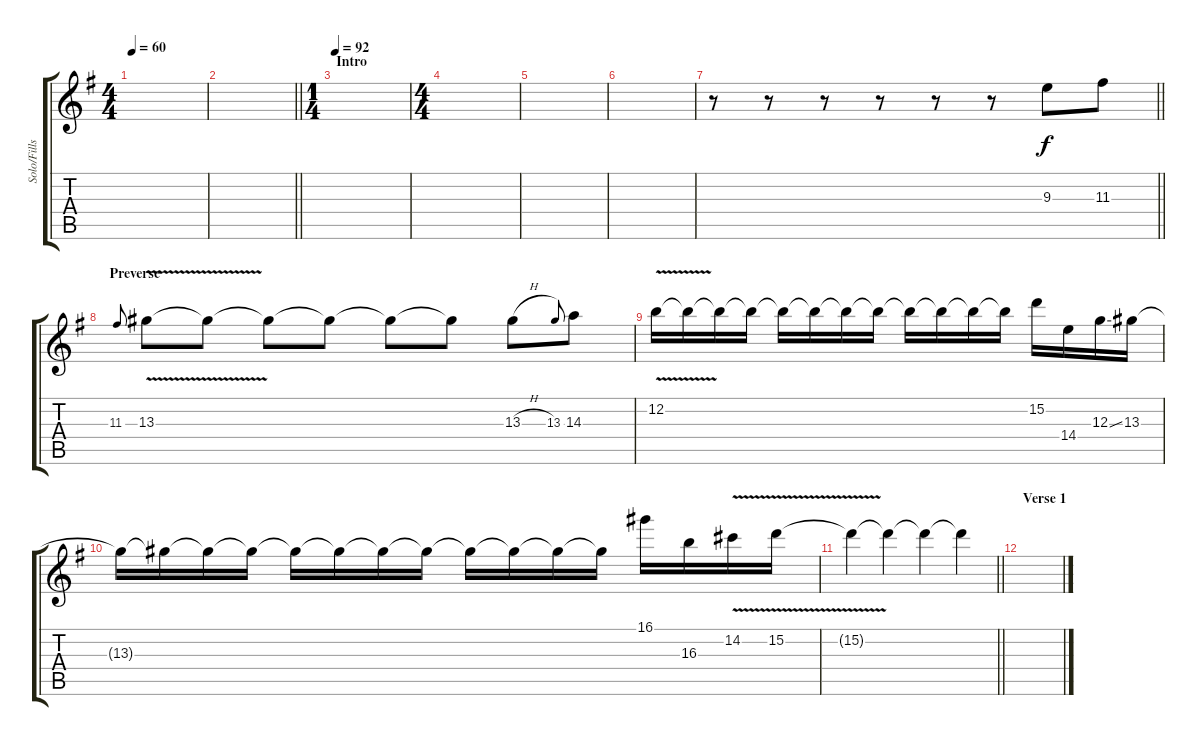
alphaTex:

\track ("Solo/Fills" "Solo/Fills") {mute instrument overdrivenguitar}
\staff {score tabs}
\tuning (E4 B3 G3 D3 A2 E2) {hide}
\ts (4 4)
\tempo 60
\clef g2
\ks g
|
\barLineRight lightlight
|
\ts (1 4)
\section ("" "Intro")
\tempo 92
|
\ts (4 4)
|
|
|
\barLineRight lightlight
r.8 r.8 r.8 r.8 r.8 r.8 9.3.8 11.3.8 |
\section ("" "Preverse")
11.3.8{gr onbeat} 13.3{v}.8 13.3{t}.8 13.3{t}.8 13.3{t}.8 13.3{t}.8 13.3{t}.8 13.3{h}.8 13.3.8{gr onbeat} 14.3.8 |
12.2{v}.16 12.2{t}.16 12.2{t}.16 12.2{t}.16 12.2{t}.16 12.2{t}.16 12.2{t}.16 12.2{t}.16 12.2{t}.16 12.2{t}.16 12.2{t}.16 12.2{t}.16 15.2.16 14.4.16 12.3{ss}.16 13.3.16 |
13.3{t}.16 13.3{t}.16 13.3{t}.16 13.3{t}.16 13.3{t}.16 13.3{t}.16 13.3{t}.16 13.3{t}.16 13.3{t}.16 13.3{t}.16 13.3{t}.16 13.3{t}.16 16.1.16 16.3.16 14.2{v}.16 15.2{v}.16 |
\barLineRight lightlight
15.2{t}.4 15.2{t}.4 15.2{t}.4 15.2{t}.4 |
\section ("" "Verse 1")
